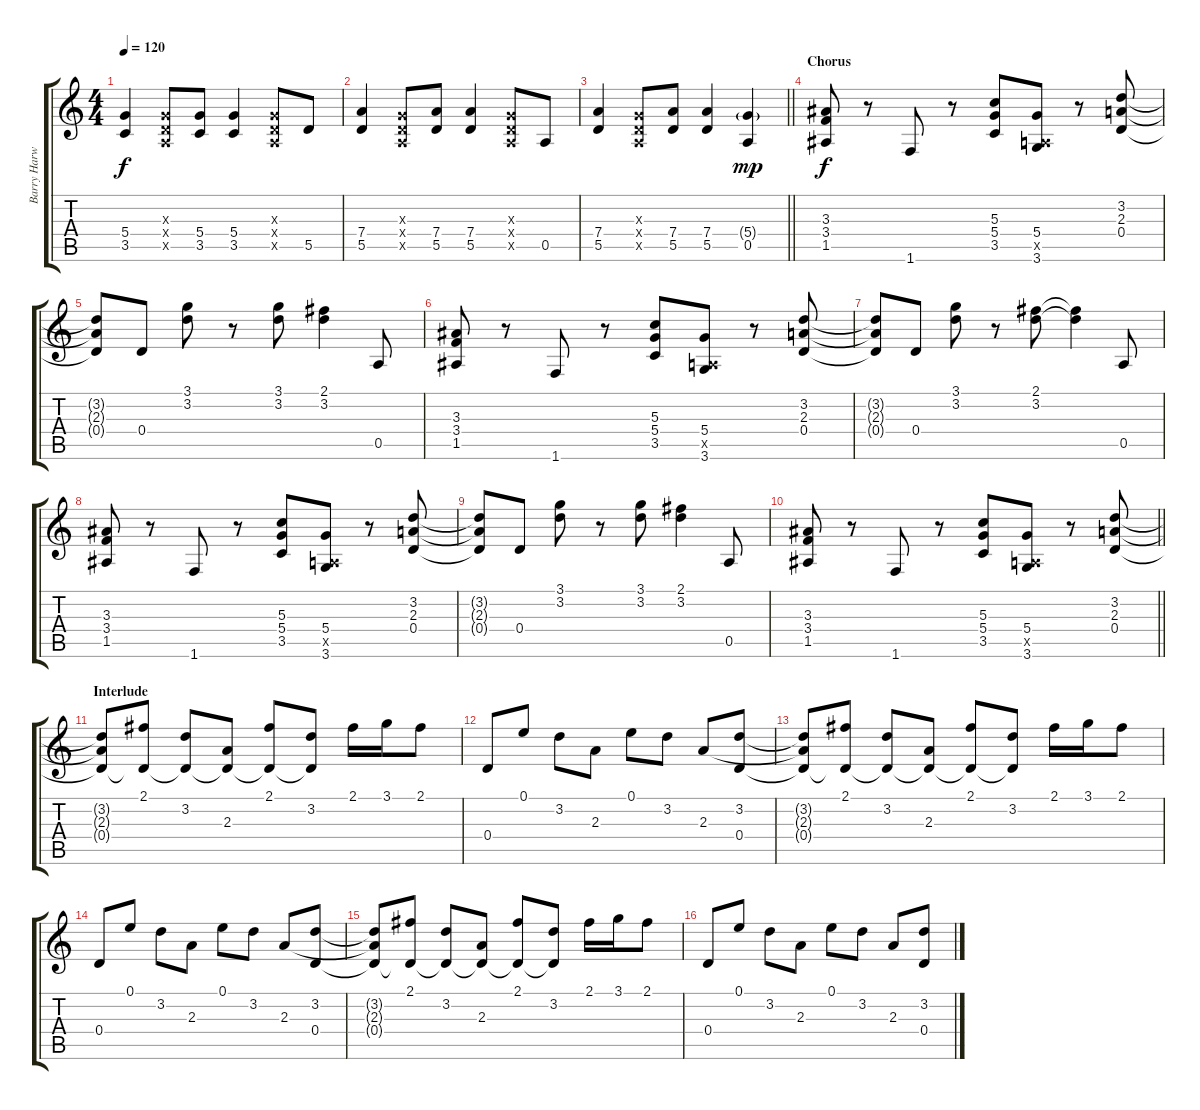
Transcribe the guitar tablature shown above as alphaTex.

\track ("Barry Harwood (Rhythm Guitar)" "Barry Harw") {instrument overdrivenguitar}
\staff {score tabs}
\tuning (E4 B3 G3 D3 A2 E2) {hide}
\ts (4 4)
\tempo 120
\clef g2
\ks c
(5.4 3.5).4{dy f} (0.3{x} 0.4{x} 0.5{x}).8 (5.4 3.5).8 (5.4 3.5).4 (0.3{x} 0.4{x} 0.5{x}).8 5.5.8 |
(7.4 5.5).4 (0.3{x} 0.4{x} 0.5{x}).8 (7.4 5.5).8 (7.4 5.5).4 (0.3{x} 0.4{x} 0.5{x}).8 0.5.8 |
\barLineRight lightlight
(7.4 5.5).4 (0.3{x} 0.4{x} 0.5{x}).8 (7.4 5.5).8 (7.4 5.5).4 (5.4{g} 0.5).4{dy mp} |
\section ("" "Chorus")
(3.3 3.4 1.5).8{dy f} r.8 1.6.8 r.8 (5.3 5.4 3.5).8 (5.4 0.5{x} 3.6).8 r.8 (3.2 2.3 0.4).8 |
(3.2{t} 2.3{t} 0.4{t}).8 0.4.8 (3.1 3.2).8 r.8 (3.1 3.2).8 (2.1 3.2).4 0.5.8 |
(3.3 3.4 1.5).8 r.8 1.6.8 r.8 (5.3 5.4 3.5).8 (5.4 0.5{x} 3.6).8 r.8 (3.2 2.3 0.4).8 |
(3.2{t} 2.3{t} 0.4{t}).8 0.4.8 (3.1 3.2).8 r.8 (2.1 3.2).8 (2.1{t} 3.2{t}).4 0.5.8 |
(3.3 3.4 1.5).8 r.8 1.6.8 r.8 (5.3 5.4 3.5).8 (5.4 0.5{x} 3.6).8 r.8 (3.2 2.3 0.4).8 |
(3.2{t} 2.3{t} 0.4{t}).8 0.4.8 (3.1 3.2).8 r.8 (3.1 3.2).8 (2.1 3.2).4 0.5.8 |
\barLineRight lightlight
(3.3 3.4 1.5).8 r.8 1.6.8 r.8 (5.3 5.4 3.5).8 (5.4 0.5{x} 3.6).8 r.8 (3.2 2.3 0.4).8 |
\section ("" "Interlude")
(3.2{t} 2.3{t} 0.4{t}).8 (2.1 0.4{t}).8 (3.2 0.4{t}).8 (2.3 0.4{t}).8 (2.1 0.4{t}).8 (3.2 0.4{t}).8 2.1.16 3.1.16 2.1.8 |
0.4.8 0.1.8 3.2.8 2.3.8 0.1.8 3.2.8 2.3.8 (3.2 0.4).8 |
(3.2{t} 2.3{t} 0.4{t}).8 (2.1 0.4{t}).8 (3.2 0.4{t}).8 (2.3 0.4{t}).8 (2.1 0.4{t}).8 (3.2 0.4{t}).8 2.1.16 3.1.16 2.1.8 |
0.4.8 0.1.8 3.2.8 2.3.8 0.1.8 3.2.8 2.3.8 (3.2 0.4).8 |
(3.2{t} 2.3{t} 0.4{t}).8 (2.1 0.4{t}).8 (3.2 0.4{t}).8 (2.3 0.4{t}).8 (2.1 0.4{t}).8 (3.2 0.4{t}).8 2.1.16 3.1.16 2.1.8 |
0.4.8 0.1.8 3.2.8 2.3.8 0.1.8 3.2.8 2.3.8 (3.2 0.4).8
